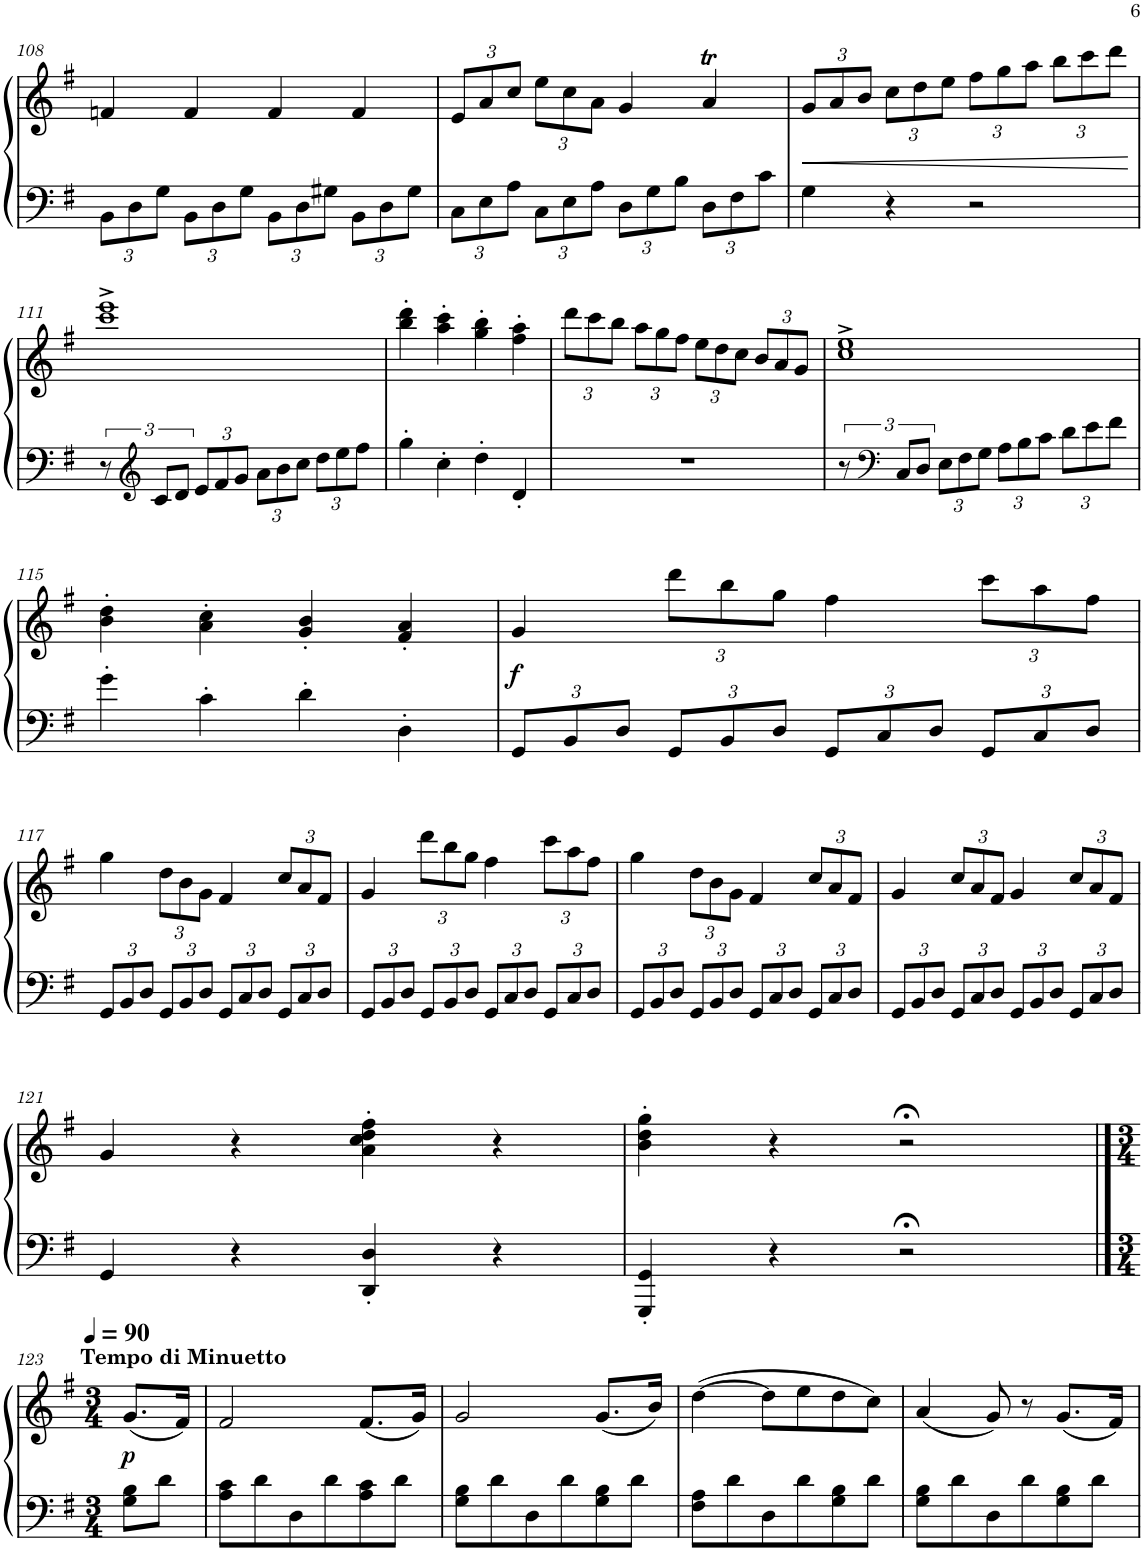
**kern	**kern	**dynam
*part1	*part1	*part1
*staff2	*staff1	*staff1/2
*I"Piano	*	*
*I'Pno.	*	*
!!LO:PB:g=z
*clefF4	*clefG2	*
*k[f#]	*k[f#]	*
*M2/2	*M2/2	*
*met(c|)	*met(c|)	*
*Xbrackettup	*	*
=108	=108	=108
12BB\L	4fn/	.
12D\	.	.
12G\J	.	.
12BB\L	4f/	.
12D\	.	.
12G\J	.	.
12BB\L	4f/	.
12D\	.	.
12G#X\J	.	.
12BB\L	4f/	.
12D\	.	.
12G#\J	.	.
=109	=109	=109
*	*Xbrackettup	*
12C\L	12e/L	.
12E\	12a/	.
12A\J	12cc/J	.
12C\L	12ee\L	.
12E\	12cc\	.
12A\J	12a\J	.
12D\L	4g/	.
12G\	.	.
12B\J	.	.
12D\L	4aT/	.
12F#\	.	.
12c\J	.	.
=110	=110	=110
!	!	!LO:HP:b
4G\	12g/L	<
.	12a/	.
.	12b/J	.
4r	12cc\L	.
.	12dd\	.
.	12ee\J	.
2r	12ff#\L	.
.	12gg\	.
.	12aa\J	.
.	12bb\L	.
.	12ccc\	.
.	12ddd\J	.
.	.	[
!!LO:LB:g=z
=111	=111	=111
*brackettup	*	*
12r	1ccc^> 1eee^>	.
*clefG2	*	*
12c/L	.	.
12d/J	.	.
*Xbrackettup	*	*
12e/L	.	.
12f#/	.	.
12g/J	.	.
12a\L	.	.
12b\	.	.
12cc\J	.	.
12dd\L	.	.
12ee\	.	.
12ff#\J	.	.
=112	=112	=112
4gg'\	4bb\' 4ddd\'	.
4cc'\	4aa\' 4ccc\'	.
4dd'\	4gg\' 4bb\'	.
4d'/	4ff#\' 4aa\'	.
=113	=113	=113
1r	12ddd\L	.
.	12ccc\	.
.	12bb\J	.
.	12aa\L	.
.	12gg\	.
.	12ff#\J	.
.	12ee\L	.
.	12dd\	.
.	12cc\J	.
.	12b/L	.
.	12a/	.
.	12g/J	.
=114	=114	=114
*brackettup	*	*
12r	1cc^ 1ee^	.
*clefF4	*	*
12C/L	.	.
12D/J	.	.
*Xbrackettup	*	*
12E\L	.	.
12F#\	.	.
12G\J	.	.
12A\L	.	.
12B\	.	.
12c\J	.	.
12d\L	.	.
12e\	.	.
12f#\J	.	.
!!LO:LB:g=z
=115	=115	=115
4g'\	4b\' 4dd\'	.
4c'\	4a\' 4cc\'	.
4d'\	4g/' 4b/'	.
4D'\	4f#/' 4a/'	.
=116	=116	=116
!	!	!LO:DY:b
12GG/L	4g/	f
12BB/	.	.
12D/J	.	.
12GG/L	12ddd\L	.
12BB/	12bb\	.
12D/J	12gg\J	.
12GG/L	4ff#\	.
12C/	.	.
12D/J	.	.
12GG/L	12ccc\L	.
12C/	12aa\	.
12D/J	12ff#\J	.
!!LO:LB:g=z
=117	=117	=117
12GG/L	4gg\	.
12BB/	.	.
12D/J	.	.
12GG/L	12dd\L	.
12BB/	12b\	.
12D/J	12g\J	.
12GG/L	4f#/	.
12C/	.	.
12D/J	.	.
12GG/L	12cc/L	.
12C/	12a/	.
12D/J	12f#/J	.
=118	=118	=118
12GG/L	4g/	.
12BB/	.	.
12D/J	.	.
12GG/L	12ddd\L	.
12BB/	12bb\	.
12D/J	12gg\J	.
12GG/L	4ff#\	.
12C/	.	.
12D/J	.	.
12GG/L	12ccc\L	.
12C/	12aa\	.
12D/J	12ff#\J	.
=119	=119	=119
12GG/L	4gg\	.
12BB/	.	.
12D/J	.	.
12GG/L	12dd\L	.
12BB/	12b\	.
12D/J	12g\J	.
12GG/L	4f#/	.
12C/	.	.
12D/J	.	.
12GG/L	12cc/L	.
12C/	12a/	.
12D/J	12f#/J	.
=120	=120	=120
12GG/L	4g/	.
12BB/	.	.
12D/J	.	.
12GG/L	12cc/L	.
12C/	12a/	.
12D/J	12f#/J	.
12GG/L	4g/	.
12BB/	.	.
12D/J	.	.
12GG/L	12cc/L	.
12C/	12a/	.
12D/J	12f#/J	.
!!LO:LB:g=z
=121	=121	=121
4GG/	4g/	.
4r	4r	.
4DD/' 4D/'	4a\' 4cc\' 4dd\' 4ff#\'	.
4r	4r	.
=122	=122	=122
4GGG/' 4GG/'	4b\' 4dd\' 4gg\'	.
4r	4r	.
2r;<	2r;<	.
!!LO:LB:g=z
==123	==123	==123
*M3/4	*M3/4	*
*	*MM90	*
!	!LO:TX:a:B:t=Tempo di Minuetto	!
!	!	!LO:DY:b
8G\ 8B\L	(8.g/L	p
8d\J	.	.
.	16f#/Jk)	.
=124	=124	=124
8A\ 8c\L	2f#/	.
8d\	.	.
8D\	.	.
8d\	.	.
8A\ 8c\	(8.f#/L	.
8d\J	.	.
.	16g/Jk)	.
=125	=125	=125
8G\ 8B\L	2g/	.
8d\	.	.
8D\	.	.
8d\	.	.
8G\ 8B\	(8.g/L	.
8d\J	.	.
.	16b/Jk)	.
=126	=126	=126
8F#\ 8A\L	([4dd\	.
8d\	.	.
8D\	8dd\L]	.
8d\	8ee\	.
8G\ 8B\	8dd\	.
8d\J	8cc\J)	.
=127	=127	=127
8G\ 8B\L	(4a/	.
8d\	.	.
8D\	8g/)	.
8d\	8r	.
8G\ 8B\	(8.g/L	.
8d\J	.	.
.	16f#/Jk)	.
=	=	=
*-	*-	*-
